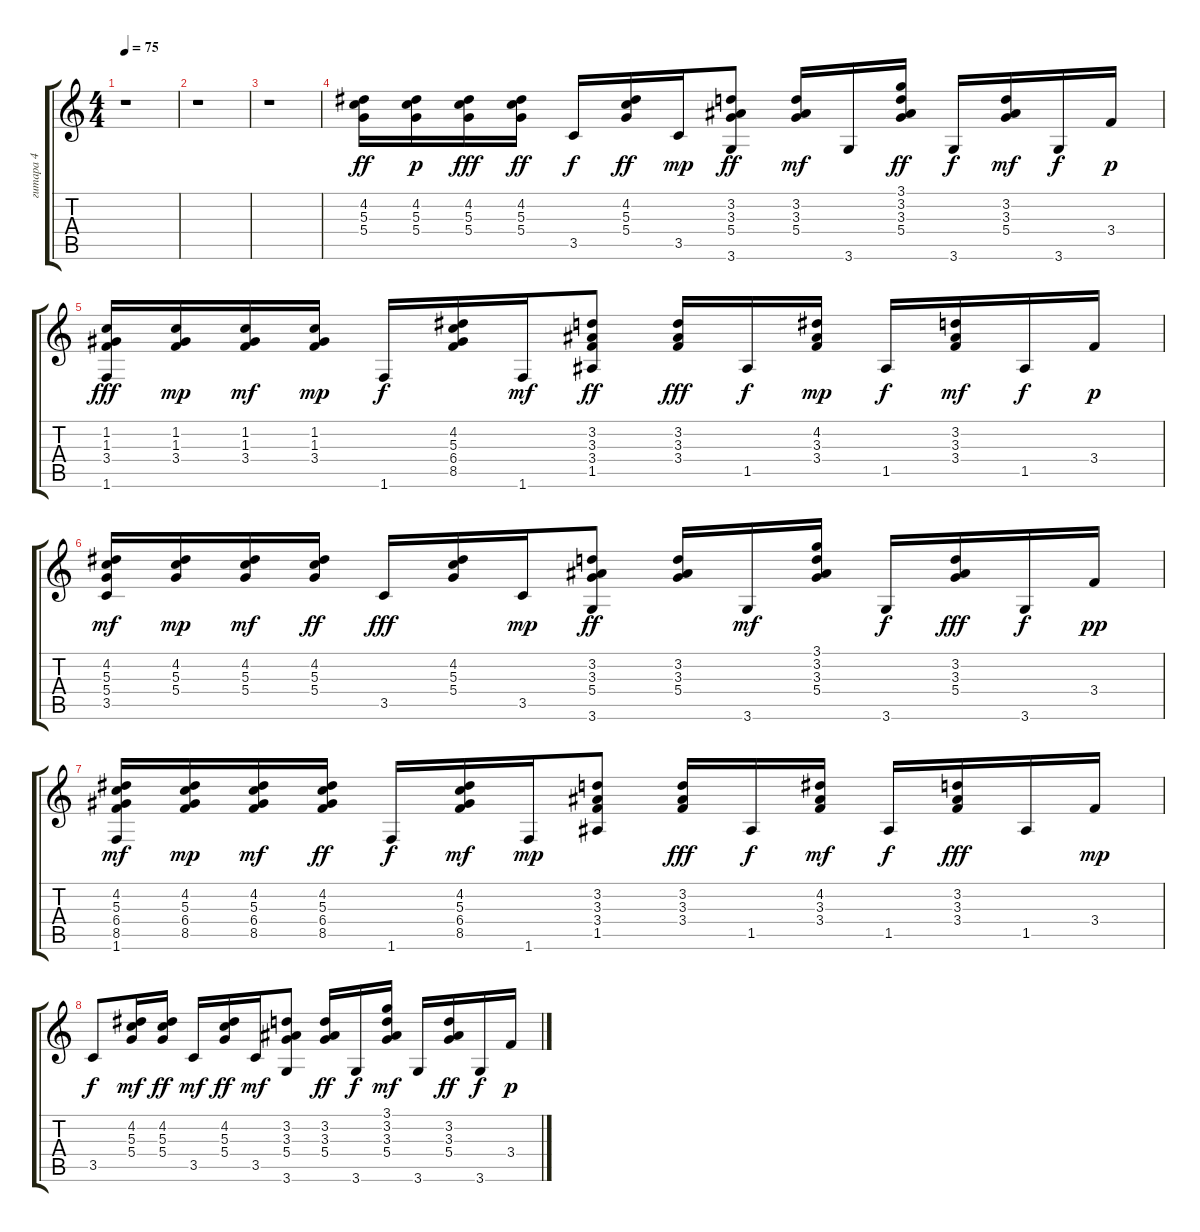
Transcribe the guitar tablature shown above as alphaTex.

\track ("гитара 4" "гитара 4") {instrument acousticguitarsteel}
\staff {score tabs}
\tuning (E4 B3 G3 D3 A2 E2) {hide}
\ts (4 4)
\tempo 75
\clef g2
\ks c
r.1{dy ppp} |
r.1 |
r.1 |
(4.2 5.3 5.4).16{dy ff} (4.2 5.3 5.4).16{dy p} (4.2 5.3 5.4).16{dy fff} (4.2 5.3 5.4).16{dy ff} 3.5.16{dy f} (4.2 5.3 5.4).16{dy ff} 3.5.16{dy mp} (3.2 3.3 5.4 3.6).8{dy ff} (3.2 3.3 5.4).16{dy mf} 3.6.16 (3.1 3.2 3.3 5.4).16{dy ff} 3.6.16{dy f} (3.2 3.3 5.4).16{dy mf} 3.6.16{dy f} 3.4.16{dy p} |
(1.2 1.3 3.4 1.6).16{dy fff} (1.2 1.3 3.4).16{dy mp} (1.2 1.3 3.4).16{dy mf} (1.2 1.3 3.4).16{dy mp} 1.6.16{dy f} (4.2 5.3 6.4 8.5).16 1.6.16{dy mf} (3.2 3.3 3.4 1.5).8{dy ff} (3.2 3.3 3.4).16{dy fff} 1.5.16{dy f} (4.2 3.3 3.4).16{dy mp} 1.5.16{dy f} (3.2 3.3 3.4).16{dy mf} 1.5.16{dy f} 3.4.16{dy p} |
(4.2 5.3 5.4 3.5).16{dy mf} (4.2 5.3 5.4).16{dy mp} (4.2 5.3 5.4).16{dy mf} (4.2 5.3 5.4).16{dy ff} 3.5.16{dy fff} (4.2 5.3 5.4).16 3.5.16{dy mp} (3.2 3.3 5.4 3.6).8{dy ff} (3.2 3.3 5.4).16 3.6.16{dy mf} (3.1 3.2 3.3 5.4).16 3.6.16{dy f} (3.2 3.3 5.4).16{dy fff} 3.6.16{dy f} 3.4.16{dy pp} |
(4.2 5.3 6.4 8.5 1.6).16{dy mf} (4.2 5.3 6.4 8.5).16{dy mp} (4.2 5.3 6.4 8.5).16{dy mf} (4.2 5.3 6.4 8.5).16{dy ff} 1.6.16{dy f} (4.2 5.3 6.4 8.5).16{dy mf} 1.6.16{dy mp} (3.2 3.3 3.4 1.5).8 (3.2 3.3 3.4).16{dy fff} 1.5.16{dy f} (4.2 3.3 3.4).16{dy mf} 1.5.16{dy f} (3.2 3.3 3.4).16{dy fff} 1.5.16 3.4.16{dy mp} |
3.5.8{dy f} (4.2 5.3 5.4).16{dy mf} (4.2 5.3 5.4).16{dy ff} 3.5.16{dy mf} (4.2 5.3 5.4).16{dy ff} 3.5.16{dy mf} (3.2 3.3 5.4 3.6).8 (3.2 3.3 5.4).16{dy ff} 3.6.16{dy f} (3.1 3.2 3.3 5.4).16{dy mf} 3.6.16 (3.2 3.3 5.4).16{dy ff} 3.6.16{dy f} 3.4.16{dy p}
